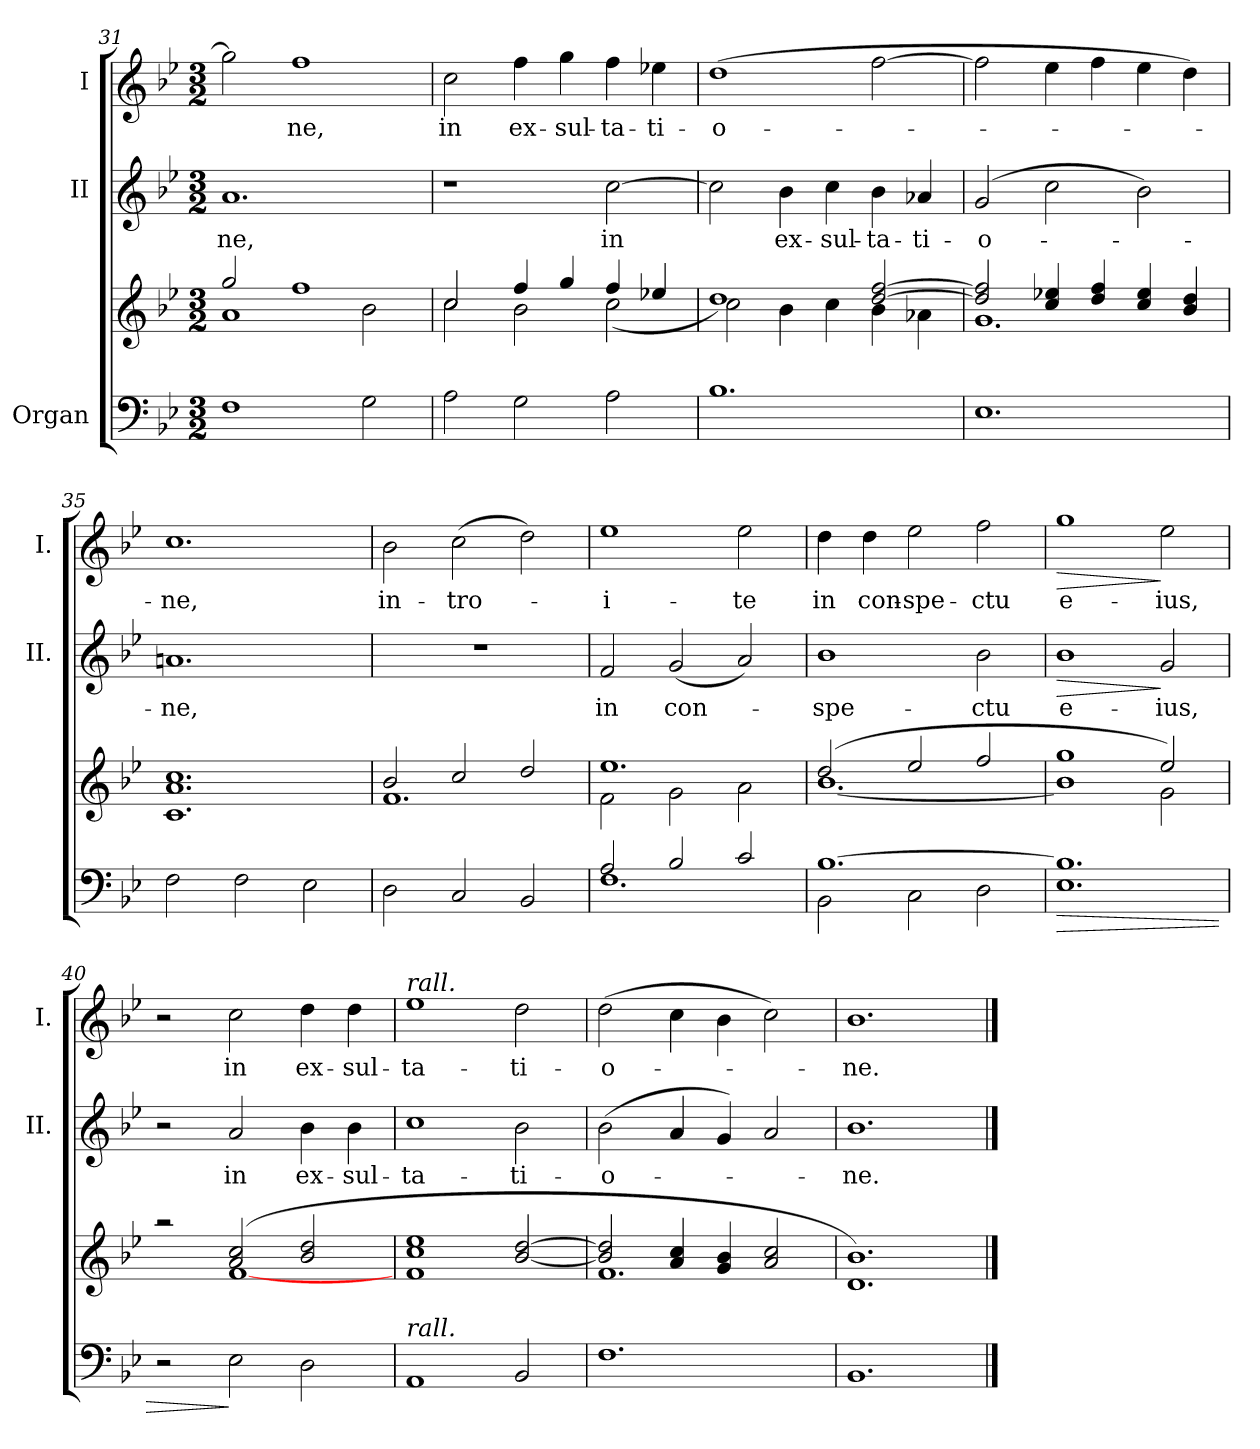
**kern	**kern	**dynam	**kern	**text	**dynam	**kern	**text	**dynam
*part3	*part3	*part3	*part2	*part2	*part2	*part1	*part1	*part1
*staff4	*staff3	*staff3/4	*staff2	*staff2	*staff2	*staff1	*staff1	*staff1
*I"Organ	*	*	*I"II	*	*	*I"I	*	*
*	*	*	*I'II.	*	*	*I'I.	*	*
*clefF4	*clefG2	*	*clefG2	*	*	*clefG2	*	*
*k[b-e-]	*k[b-e-]	*	*k[b-e-]	*	*	*k[b-e-]	*	*
*B-:	*B-:	*	*B-:	*	*	*B-:	*	*
*M3/2	*M3/2	*	*M3/2	*	*	*M3/2	*	*
=31	=31	=31	=31	=31	=31	=31	=31	=31
*	*^	*	*	*	*	*	*	*
!	!	!	!	!	!LO:LY:b	!	!	!	!
1F	1a	2gg/	.	1.a	-ne,	.	2gg\]	.	.
!	!	!	!	!	!	!	!	!LO:LY:b	!
.	.	1ff	.	.	.	.	1ff	-ne,	.
2G\	2b-\	.	.	.	.	.	.	.	.
=32	=32	=32	=32	=32	=32	=32	=32	=32	=32
!	!	!	!	!	!	!	!	!LO:LY:b	!
2A\	2cc/	2cc\	.	1r	.	.	2cc\	in	.
!	!	!	!	!	!	!	!	!LO:LY:b	!
2G\	4ff/	2b-\	.	.	.	.	4ff\	ex-	.
!	!	!	!	!	!	!	!	!LO:LY:b	!
.	4gg/	.	.	.	.	.	4gg\	-sul-	.
!	!	!	!	!	!LO:LY:b	!	!	!LO:LY:b	!
2A\	4ff/	(<2cc\	.	[>2cc\	in	.	4ff\	-ta-	.
!	!	!	!	!	!	!	!	!LO:LY:b	!
.	4ee-X/	.	.	.	.	.	4ee-X\	-ti-	.
=33	=33	=33	=33	=33	=33	=33	=33	=33	=33
!	!	!	!	!	!	!	!	!LO:LY:b:rj	!
1.B-	1dd)	2cc\	.	2cc\]	.	.	(>1dd	-o-	.
!	!	!	!	!	!LO:LY:b	!	!	!	!
.	.	4b-\	.	4b-\	ex-	.	.	.	.
!	!	!	!	!	!LO:LY:b	!	!	!	!
.	.	4cc\	.	4cc\	-sul-	.	.	.	.
!	!	!	!	!	!LO:LY:b	!	!	!	!
.	[<2dd/ [<2ff/	4b-\	.	4b-\	-ta-	.	[<2ff\	.	.
!	!	!	!	!	!LO:LY:b	!	!	!	!
.	.	4a-X\	.	4a-X/	-ti-	.	.	.	.
!!LO:LB:g=z
=34	=34	=34	=34	=34	=34	=34	=34	=34	=34
!	!	!	!	!	!LO:LY:b	!	!	!	!
1.E-	2dd/] 2ff/]	1.g	.	(2g/	-o-	.	2ff\]	.	.
.	4cc/ 4ee-X/	.	.	2cc\	.	.	4ee-\	.	.
.	4dd/ 4ff/	.	.	.	.	.	4ff\	.	.
.	4cc/ 4ee-/	.	.	2b-\)	.	.	4ee-\	.	.
.	4b-/ 4dd/	.	.	.	.	.	4dd\)	.	.
*	*v	*v	*	*	*	*	*	*	*
=35	=35	=35	=35	=35	=35	=35	=35	=35
!	!	!	!	!LO:LY:b	!	!	!LO:LY:b	!
2F\	1.c 1.a 1.cc	.	1.an	-ne,	.	1.cc	-ne,	.
2F\	.	.	.	.	.	.	.	.
2E-\	.	.	.	.	.	.	.	.
=36	=36	=36	=36	=36	=36	=36	=36	=36
*	*^	*	*	*	*	*	*	*
!	!	!	!	!LO:N:vis=1	!	!	!	!LO:LY:b	!
2D\	2b-/	1.f	.	1.r	.	.	2b-\	in-	.
!	!	!	!	!	!	!	!	!LO:LY:b	!
2C/	2cc/	.	.	.	.	.	(>2cc\	-tro-	.
2BB-/	2dd/	.	.	.	.	.	2dd\)	.	.
=37	=37	=37	=37	=37	=37	=37	=37	=37	=37
*^	*	*	*	*	*	*	*	*	*
!	!	!	!	!	!	!LO:LY:b	!	!	!LO:LY:b:rj	!
2A/	1.F	1.ee-	2f\	.	2f/	in	.	1ee-	-i-	.
!	!	!	!	!	!	!LO:LY:b	!	!	!	!
2B-/	.	.	2g\	.	(<2g/	con-	.	.	.	.
!	!	!	!	!	!	!	!	!	!LO:LY:b	!
2c/	.	.	2a\	.	2a/)	.	.	2ee-\	-te	.
=38	=38	=38	=38	=38	=38	=38	=38	=38	=38	=38
!	!	!	!	!	!	!LO:LY:b	!	!	!LO:LY:b	!
[<1.B-	2BB-\	(2dd/	[<1.b-	.	1b-	-spe-	.	4dd\	in	.
!	!	!	!	!	!	!	!	!	!LO:LY:b	!
.	.	.	.	.	.	.	.	4dd\	con-	.
!	!	!	!	!	!	!	!	!	!LO:LY:b:rj	!
.	2C\	2ee-/	.	.	.	.	.	2ee-\	-spe-	.
!	!	!	!	!	!	!LO:LY:b	!	!	!LO:LY:b	!
.	2D\	2ff/	.	.	2b-\	-ctu	.	2ff\	-ctu	.
!!LO:LB:g=z
=39	=39	=39	=39	=39	=39	=39	=39	=39	=39	=39
!	!	!	!	!LO:HP:b=2	!	!LO:LY:b:rj	!LO:HP:b	!	!LO:LY:b:rj	!LO:HP:b
*v	*v	*	*	*	*	*	*	*	*	*
1.E- 1.B-]	1gg	1b-]	>	1b-	e-	>	1gg	e-	>
!	!	!	!	!	!LO:LY:b	!	!	!LO:LY:b	!
.	2ee-/)	2g\	.	2g/	-ius,	]	2ee-\	-ius,	]
=40	=40	=40	=40	=40	=40	=40	=40	=40	=40
2r	2raa	2ryy	.	2r	.	.	2r	.	.
!	!	!	!	!	!LO:LY:b	!	!	!LO:LY:b	!
2E-\	(2a/ 2cc/	[<1f	]	2a/	in	.	2cc\	in	.
!	!	!	!	!	!LO:LY:b	!	!	!LO:LY:b	!
2D\	2b-/ 2dd/	.	.	4b-\	ex-	.	4dd\	ex-	.
!	!	!	!	!	!LO:LY:b	!	!	!LO:LY:b	!
.	.	.	.	4b-\	-sul-	.	4dd\	-sul-	.
=41	=41	=41	=41	=41	=41	=41	=41	=41	=41
!	!	!	!	!	!	!	!LO:TX:a:i:t=rall.	!	!
!LO:TX:a:i:t=rall.	!	!	!	!	!	!	!	!	!
!	!	!	!	!	!LO:LY:b	!	!	!LO:LY:b	!
1AA	1f 1cc	1ee-	.	1cc	-ta-	.	1ee-	-ta-	.
!	!	!	!	!	!LO:LY:b	!	!	!LO:LY:b	!
2BB-/	[>2b-/ [>2dd/	2ryy	.	2b-\	-ti-	.	2dd\	-ti-	.
=42	=42	=42	=42	=42	=42	=42	=42	=42	=42
!	!	!	!	!	!LO:LY:b	!	!	!LO:LY:b	!
1.F	2b-/] 2dd/]	1.f	.	(>2b-\	-o-	.	(>2dd\	-o-	.
.	4a/ 4cc/	.	.	4a/	.	.	4cc\	.	.
.	4g/ 4b-/	.	.	4g/)	.	.	4b-\	.	.
.	2a/ 2cc/	.	.	2a/	.	.	2cc\)	.	.
*	*v	*v	*	*	*	*	*	*	*
=43	=43	=43	=43	=43	=43	=43	=43	=43
!	!	!	!	!LO:LY:b	!	!	!LO:LY:b	!
1.BB-	1.d 1.b-)	.	1.b-	-ne.	.	1.b-	-ne.	.
==	==	==	==	==	==	==	==	==
*-	*-	*-	*-	*-	*-	*-	*-	*-
